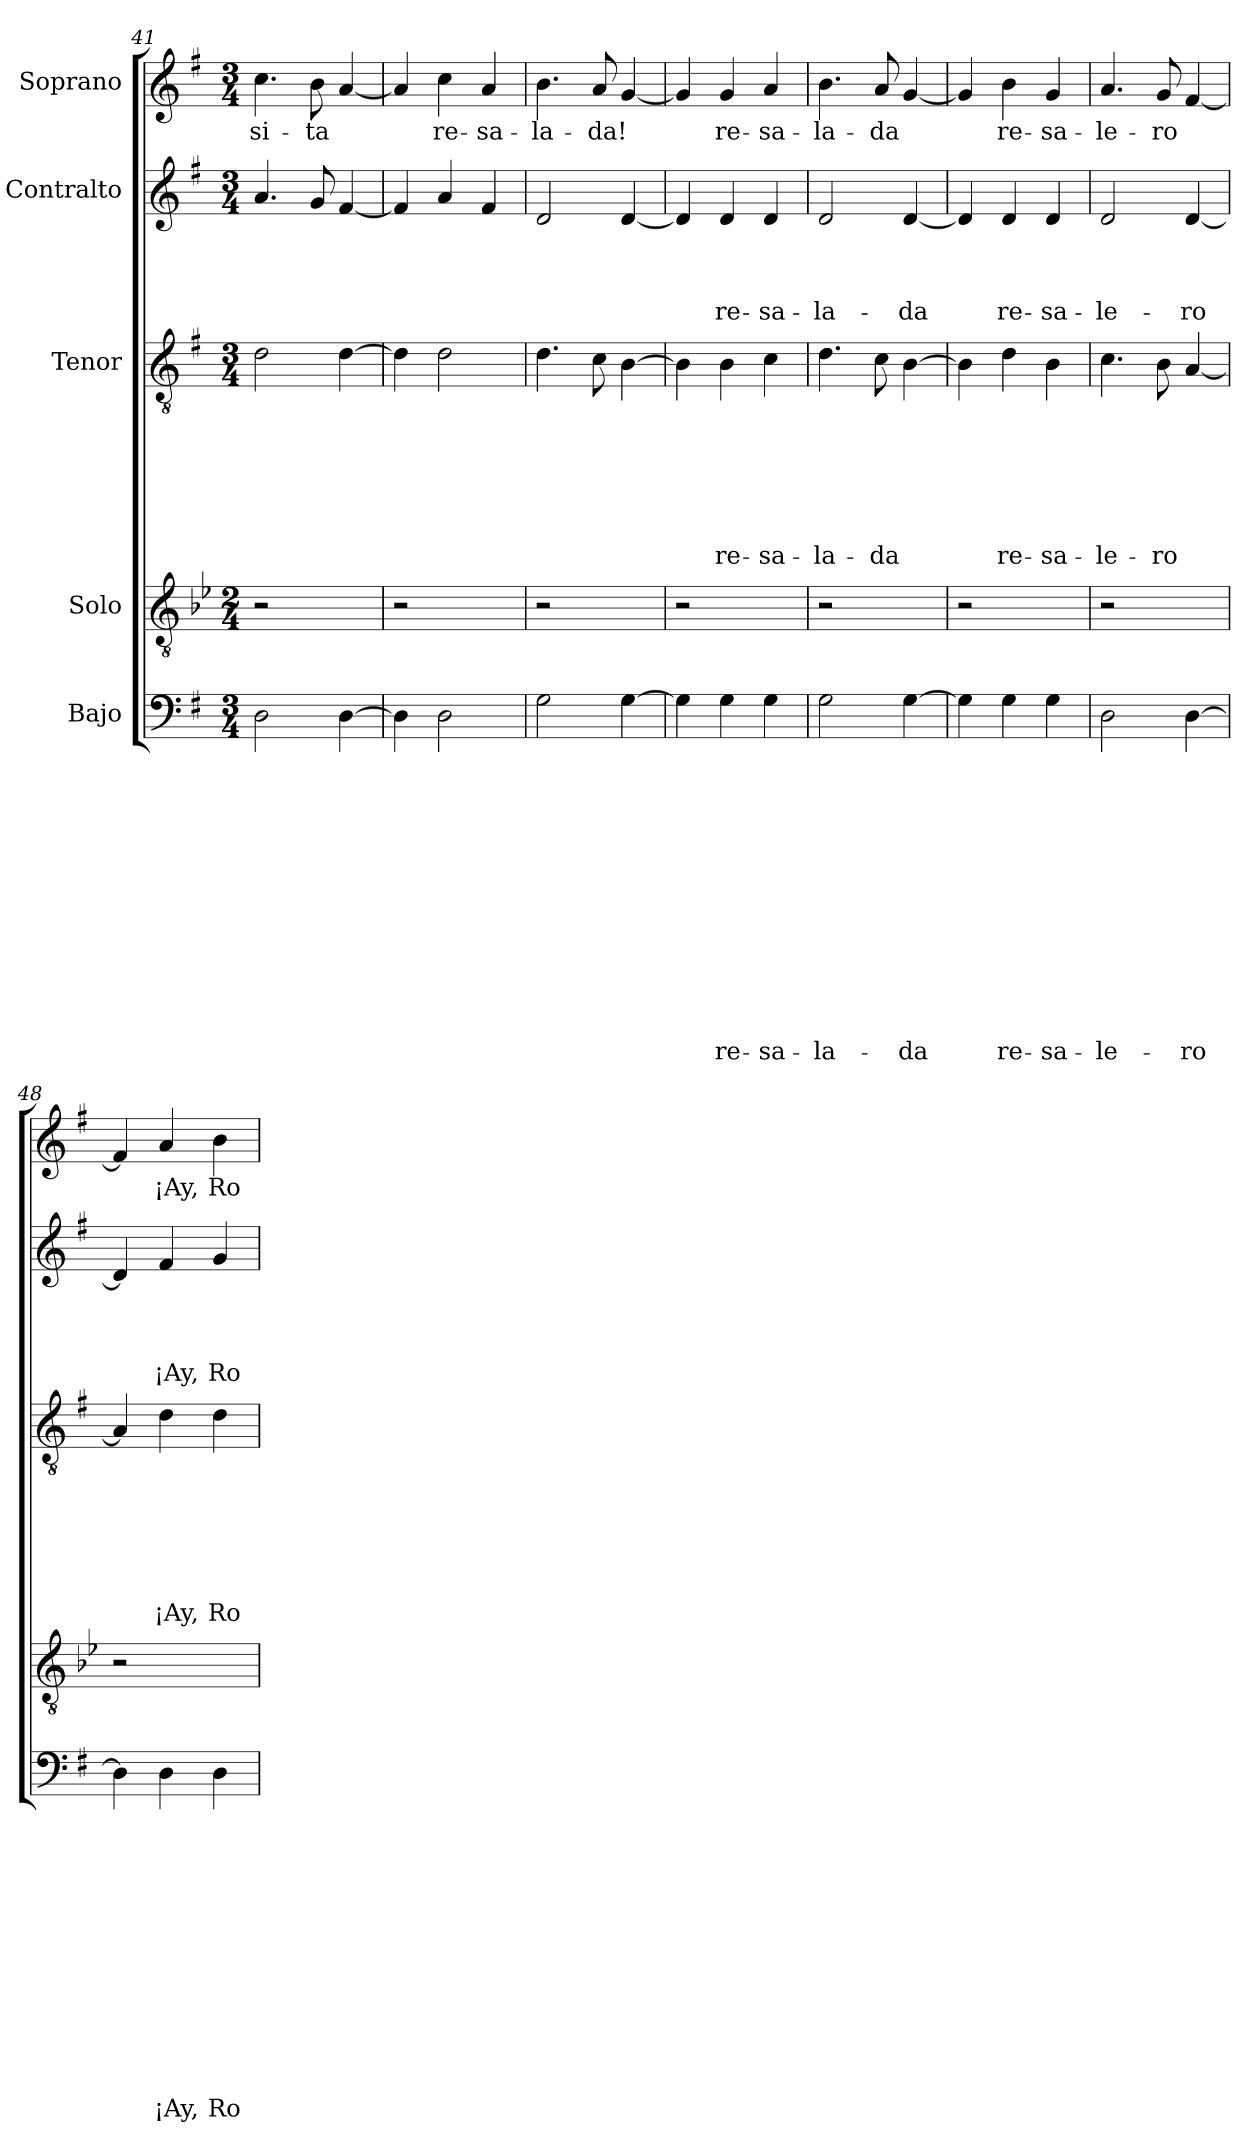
**kern	**text	**text	**text	**text	**text	**text	**text	**text	**text	**text	**text	**text	**text	**kern	**kern	**text	**text	**text	**text	**text	**text	**text	**kern	**text	**text	**text	**text	**kern	**text
*part5	*part5	*part5	*part5	*part5	*part5	*part5	*part5	*part5	*part5	*part5	*part5	*part5	*part5	*part4	*part3	*part3	*part3	*part3	*part3	*part3	*part3	*part3	*part2	*part2	*part2	*part2	*part2	*part1	*part1
*staff5	*staff5	*staff5	*staff5	*staff5	*staff5	*staff5	*staff5	*staff5	*staff5	*staff5	*staff5	*staff5	*staff5	*staff4	*staff3	*staff3	*staff3	*staff3	*staff3	*staff3	*staff3	*staff3	*staff2	*staff2	*staff2	*staff2	*staff2	*staff1	*staff1
*I"Bajo	*	*	*	*	*	*	*	*	*	*	*	*	*	*I"Solo	*I"Tenor	*	*	*	*	*	*	*	*I"Contralto	*	*	*	*	*I"Soprano	*
*clefF4	*	*	*	*	*	*	*	*	*	*	*	*	*	*clefGv2	*clefGv2	*	*	*	*	*	*	*	*clefG2	*	*	*	*	*clefG2	*
*k[f#]	*	*	*	*	*	*	*	*	*	*	*	*	*	*k[b-e-]	*k[f#]	*	*	*	*	*	*	*	*k[f#]	*	*	*	*	*k[f#]	*
*G:	*	*	*	*	*	*	*	*	*	*	*	*	*	*B-:	*G:	*	*	*	*	*	*	*	*G:	*	*	*	*	*G:	*
*M3/4	*	*	*	*	*	*	*	*	*	*	*	*	*	*M2/4	*M3/4	*	*	*	*	*	*	*	*M3/4	*	*	*	*	*M3/4	*
=41	=41	=41	=41	=41	=41	=41	=41	=41	=41	=41	=41	=41	=41	=41	=41	=41	=41	=41	=41	=41	=41	=41	=41	=41	=41	=41	=41	=41	=41
!	!	!	!	!	!	!	!	!	!	!	!	!	!	!	!	!	!	!	!	!	!	!	!	!	!	!	!	!	!LO:LY:b
2D\	.	.	.	.	.	.	.	.	.	.	.	.	.	2r	2d\	.	.	.	.	.	.	.	4.a/	.	.	.	.	4.cc\	-si-
!	!	!	!	!	!	!	!	!	!	!	!	!	!	!	!	!	!	!	!	!	!	!	!	!	!	!	!	!	!LO:LY:b
.	.	.	.	.	.	.	.	.	.	.	.	.	.	.	.	.	.	.	.	.	.	.	8g/	.	.	.	.	8b\	-ta
[>4D\	.	.	.	.	.	.	.	.	.	.	.	.	.	4ryy	[>4d\	.	.	.	.	.	.	.	[<4f#/	.	.	.	.	[<4a/	.
=42	=42	=42	=42	=42	=42	=42	=42	=42	=42	=42	=42	=42	=42	=42	=42	=42	=42	=42	=42	=42	=42	=42	=42	=42	=42	=42	=42	=42	=42
4D\]	.	.	.	.	.	.	.	.	.	.	.	.	.	2r	4d\]	.	.	.	.	.	.	.	4f#/]	.	.	.	.	4a/]	.
!	!	!	!	!	!	!	!	!	!	!	!	!	!	!	!	!	!	!	!	!	!	!	!	!	!	!	!	!	!LO:LY:b
2D\	.	.	.	.	.	.	.	.	.	.	.	.	.	.	2d\	.	.	.	.	.	.	.	4a/	.	.	.	.	4cc\	re-
!	!	!	!	!	!	!	!	!	!	!	!	!	!	!	!	!	!	!	!	!	!	!	!	!	!	!	!	!	!LO:LY:b
.	.	.	.	.	.	.	.	.	.	.	.	.	.	4ryy	.	.	.	.	.	.	.	.	4f#/	.	.	.	.	4a/	-sa-
=43	=43	=43	=43	=43	=43	=43	=43	=43	=43	=43	=43	=43	=43	=43	=43	=43	=43	=43	=43	=43	=43	=43	=43	=43	=43	=43	=43	=43	=43
!	!	!	!	!	!	!	!	!	!	!	!	!	!	!	!	!	!	!	!	!	!	!	!	!	!	!	!	!	!LO:LY:b
2G\	.	.	.	.	.	.	.	.	.	.	.	.	.	2r	4.d\	.	.	.	.	.	.	.	2d/	.	.	.	.	4.b\	-la-
!	!	!	!	!	!	!	!	!	!	!	!	!	!	!	!	!	!	!	!	!	!	!	!	!	!	!	!	!	!LO:LY:b
.	.	.	.	.	.	.	.	.	.	.	.	.	.	.	8c\	.	.	.	.	.	.	.	.	.	.	.	.	8a/	-da!
[>4G\	.	.	.	.	.	.	.	.	.	.	.	.	.	4ryy	[>4B\	.	.	.	.	.	.	.	[<4d/	.	.	.	.	[<4g/	.
=44	=44	=44	=44	=44	=44	=44	=44	=44	=44	=44	=44	=44	=44	=44	=44	=44	=44	=44	=44	=44	=44	=44	=44	=44	=44	=44	=44	=44	=44
4G\]	.	.	.	.	.	.	.	.	.	.	.	.	.	2r	4B\]	.	.	.	.	.	.	.	4d/]	.	.	.	.	4g/]	.
!	!	!	!	!	!	!	!	!	!	!	!	!	!LO:LY:b	!	!	!	!	!	!	!	!	!LO:LY:b	!	!	!	!	!LO:LY:b	!	!LO:LY:b
4G\	.	.	.	.	.	.	.	.	.	.	.	.	re-	.	4B\	.	.	.	.	.	.	re-	4d/	.	.	.	re-	4g/	re-
!	!	!	!	!	!	!	!	!	!	!	!	!	!LO:LY:b	!	!	!	!	!	!	!	!	!LO:LY:b	!	!	!	!	!LO:LY:b	!	!LO:LY:b
4G\	.	.	.	.	.	.	.	.	.	.	.	.	-sa-	4ryy	4c\	.	.	.	.	.	.	-sa-	4d/	.	.	.	-sa-	4a/	-sa-
=45	=45	=45	=45	=45	=45	=45	=45	=45	=45	=45	=45	=45	=45	=45	=45	=45	=45	=45	=45	=45	=45	=45	=45	=45	=45	=45	=45	=45	=45
!	!	!	!	!	!	!	!	!	!	!	!	!	!LO:LY:b	!	!	!	!	!	!	!	!	!LO:LY:b	!	!	!	!	!LO:LY:b	!	!LO:LY:b
2G\	.	.	.	.	.	.	.	.	.	.	.	.	-la-	2r	4.d\	.	.	.	.	.	.	-la-	2d/	.	.	.	-la-	4.b\	-la-
!	!	!	!	!	!	!	!	!	!	!	!	!	!	!	!	!	!	!	!	!	!	!LO:LY:b	!	!	!	!	!	!	!LO:LY:b
.	.	.	.	.	.	.	.	.	.	.	.	.	.	.	8c\	.	.	.	.	.	.	-da	.	.	.	.	.	8a/	-da
!	!	!	!	!	!	!	!	!	!	!	!	!	!LO:LY:b	!	!	!	!	!	!	!	!	!	!	!	!	!	!LO:LY:b	!	!
[<4G\	.	.	.	.	.	.	.	.	.	.	.	.	-da	4ryy	[<4B\	.	.	.	.	.	.	.	[<4d/	.	.	.	-da	[<4g/	.
!!LO:PB:g=z
=46	=46	=46	=46	=46	=46	=46	=46	=46	=46	=46	=46	=46	=46	=46	=46	=46	=46	=46	=46	=46	=46	=46	=46	=46	=46	=46	=46	=46	=46
4G\]	.	.	.	.	.	.	.	.	.	.	.	.	.	2r	4B\]	.	.	.	.	.	.	.	4d/]	.	.	.	.	4g/]	.
!	!	!	!	!	!	!	!	!	!	!	!	!	!LO:LY:b	!	!	!	!	!	!	!	!	!LO:LY:b	!	!	!	!	!LO:LY:b	!	!LO:LY:b
4G\	.	.	.	.	.	.	.	.	.	.	.	.	re-	.	4d\	.	.	.	.	.	.	re-	4d/	.	.	.	re-	4b\	re-
!	!	!	!	!	!	!	!	!	!	!	!	!	!LO:LY:b	!	!	!	!	!	!	!	!	!LO:LY:b	!	!	!	!	!LO:LY:b	!	!LO:LY:b
4G\	.	.	.	.	.	.	.	.	.	.	.	.	-sa-	4ryy	4B\	.	.	.	.	.	.	-sa-	4d/	.	.	.	-sa-	4g/	-sa-
=47	=47	=47	=47	=47	=47	=47	=47	=47	=47	=47	=47	=47	=47	=47	=47	=47	=47	=47	=47	=47	=47	=47	=47	=47	=47	=47	=47	=47	=47
!	!	!	!	!	!	!	!	!	!	!	!	!	!LO:LY:b	!	!	!	!	!	!	!	!	!LO:LY:b	!	!	!	!	!LO:LY:b	!	!LO:LY:b
2D\	.	.	.	.	.	.	.	.	.	.	.	.	-le-	2r	4.c\	.	.	.	.	.	.	-le-	2d/	.	.	.	-le-	4.a/	-le-
!	!	!	!	!	!	!	!	!	!	!	!	!	!	!	!	!	!	!	!	!	!	!LO:LY:b	!	!	!	!	!	!	!LO:LY:b
.	.	.	.	.	.	.	.	.	.	.	.	.	.	.	8B\	.	.	.	.	.	.	-ro	.	.	.	.	.	8g/	-ro
!	!	!	!	!	!	!	!	!	!	!	!	!	!LO:LY:b	!	!	!	!	!	!	!	!	!	!	!	!	!	!LO:LY:b	!	!
[>4D\	.	.	.	.	.	.	.	.	.	.	.	.	-ro	4ryy	[<4A/	.	.	.	.	.	.	.	[<4d/	.	.	.	-ro	[<4f#/	.
=48	=48	=48	=48	=48	=48	=48	=48	=48	=48	=48	=48	=48	=48	=48	=48	=48	=48	=48	=48	=48	=48	=48	=48	=48	=48	=48	=48	=48	=48
4D\]	.	.	.	.	.	.	.	.	.	.	.	.	.	2r	4A/]	.	.	.	.	.	.	.	4d/]	.	.	.	.	4f#/]	.
!	!	!	!	!	!	!	!	!	!	!	!	!	!LO:LY:b	!	!	!	!	!	!	!	!	!LO:LY:b	!	!	!	!	!LO:LY:b	!	!LO:LY:b
4D\	.	.	.	.	.	.	.	.	.	.	.	.	¡Ay,	.	4d\	.	.	.	.	.	.	¡Ay,	4f#/	.	.	.	¡Ay,	4a/	¡Ay,
!	!	!	!	!	!	!	!	!	!	!	!	!	!LO:LY:b	!	!	!	!	!	!	!	!	!LO:LY:b	!	!	!	!	!LO:LY:b	!	!LO:LY:b
4D\	.	.	.	.	.	.	.	.	.	.	.	.	Ro-	4ryy	4d\	.	.	.	.	.	.	Ro-	4g/	.	.	.	Ro-	4b\	Ro-
=	=	=	=	=	=	=	=	=	=	=	=	=	=	=	=	=	=	=	=	=	=	=	=	=	=	=	=	=	=
*-	*-	*-	*-	*-	*-	*-	*-	*-	*-	*-	*-	*-	*-	*-	*-	*-	*-	*-	*-	*-	*-	*-	*-	*-	*-	*-	*-	*-	*-
